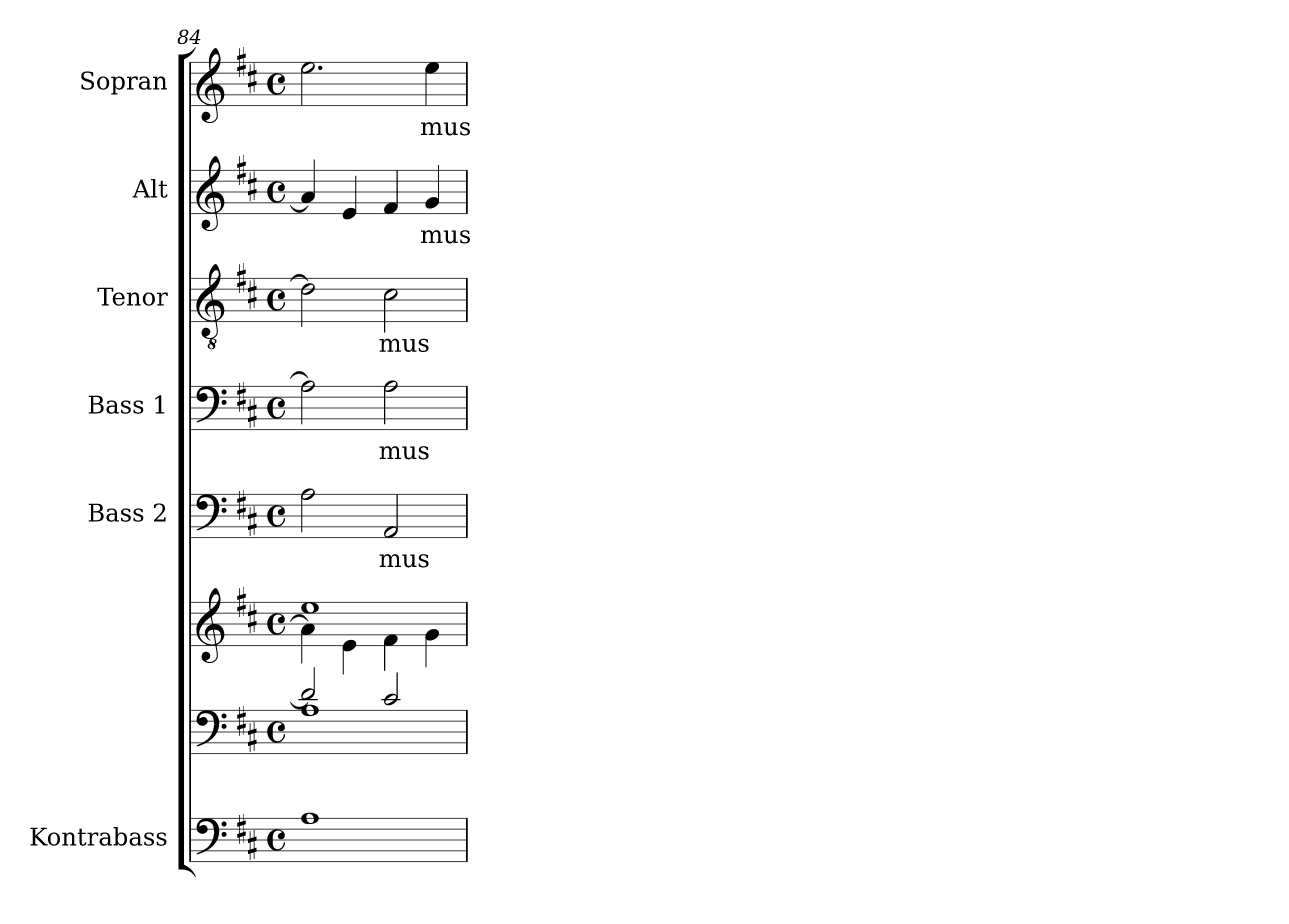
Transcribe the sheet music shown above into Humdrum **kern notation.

**kern	**kern	**kern	**kern	**text	**kern	**text	**kern	**text	**kern	**text	**kern	**text
*part7	*part6	*part6	*part5	*part5	*part4	*part4	*part3	*part3	*part2	*part2	*part1	*part1
*staff8	*staff7	*staff6	*staff5	*staff5	*staff4	*staff4	*staff3	*staff3	*staff2	*staff2	*staff1	*staff1
*I"Kontrabass	*	*	*I"Bass 2	*	*I"Bass 1	*	*I"Tenor	*	*I"Alt	*	*I"Sopran	*
*I'Kb.	*	*	*I'B. 2	*	*I'B. 1	*	*I'T.	*	*I'A.	*	*I'S.	*
*clefF4	*clefF4	*clefG2	*clefF4	*	*clefF4	*	*clefGv2	*	*clefG2	*	*clefG2	*
*ITrd7c12	*	*	*	*	*	*	*	*	*	*	*	*
*k[f#c#]	*k[f#c#]	*k[f#c#]	*k[f#c#]	*	*k[f#c#]	*	*k[f#c#]	*	*k[f#c#]	*	*k[f#c#]	*
*D:	*D:	*D:	*D:	*	*D:	*	*D:	*	*D:	*	*D:	*
*M4/4	*M4/4	*M4/4	*M4/4	*	*M4/4	*	*M4/4	*	*M4/4	*	*M4/4	*
*met(c)	*met(c)	*met(c)	*met(c)	*	*met(c)	*	*met(c)	*	*met(c)	*	*met(c)	*
=84	=84	=84	=84	=84	=84	=84	=84	=84	=84	=84	=84	=84
*	*^	*^	*	*	*	*	*	*	*	*	*	*
1AA	2d/]	1A	1ee	4a\]	2A\	.	2A\]	.	2d\]	.	4a/]	.	2.ee\	.
.	.	.	.	4e\	.	.	.	.	.	.	4e/	.	.	.
!	!	!	!	!	!	!LO:LY:b	!	!LO:LY:b	!	!LO:LY:b	!	!	!	!
.	2c#/	.	.	4f#\	2AA/	-mus	2A\	-mus	2c#\	-mus	4f#/	.	.	.
!	!	!	!	!	!	!	!	!	!	!	!	!LO:LY:b	!	!LO:LY:b
.	.	.	.	4g\	.	.	.	.	.	.	4g/	-mus	4ee\	-mus
*	*v	*v	*	*	*	*	*	*	*	*	*	*	*	*
*	*	*v	*v	*	*	*	*	*	*	*	*	*	*
=	=	=	=	=	=	=	=	=	=	=	=	=
*-	*-	*-	*-	*-	*-	*-	*-	*-	*-	*-	*-	*-
